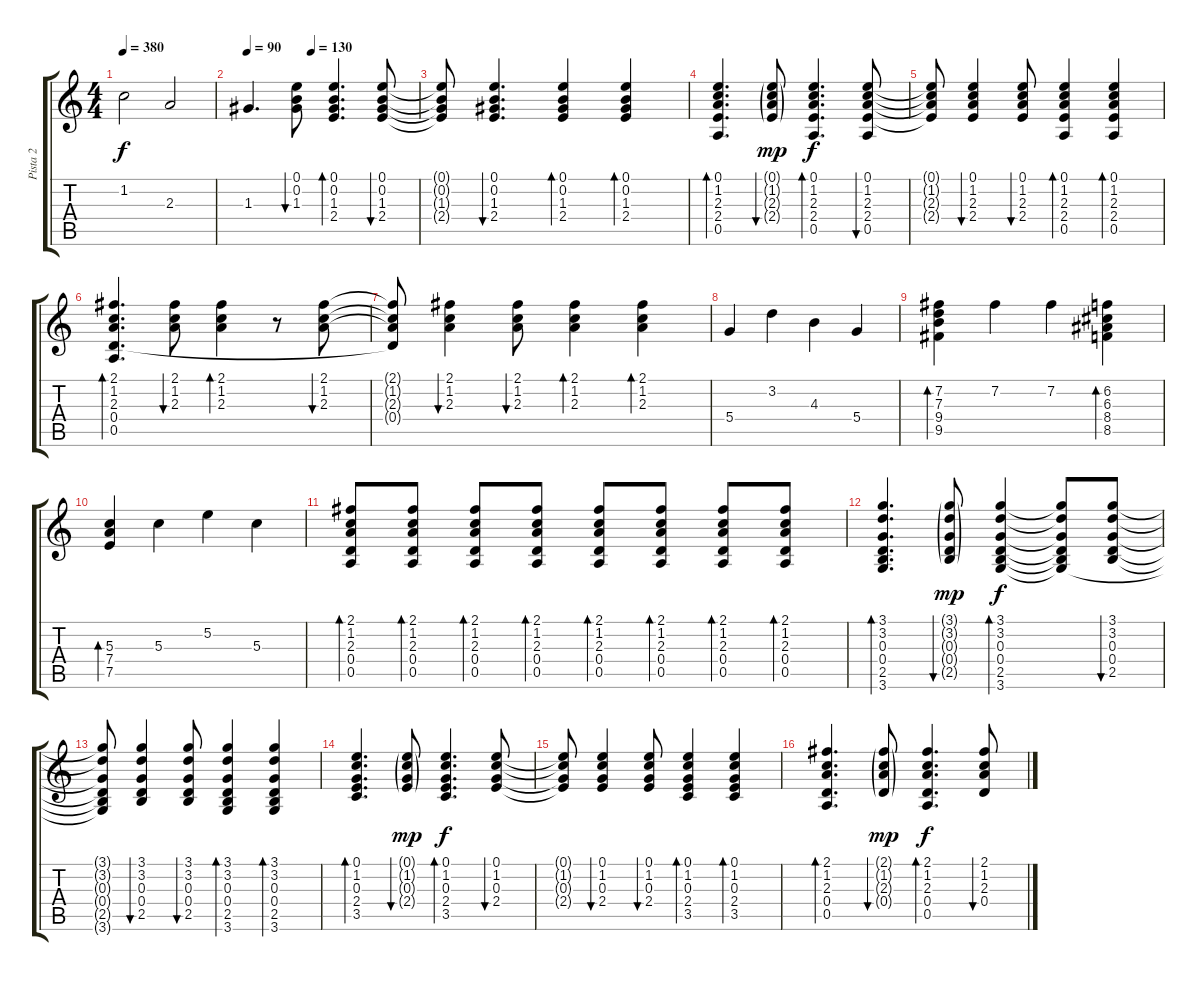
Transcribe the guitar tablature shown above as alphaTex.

\track ("Pista 2" "Pista 2") {instrument acousticguitarsteel}
\staff {score tabs}
\tuning (E4 B3 G3 D3 A2 E2) {hide}
\ts (4 4)
\tempo 380
\clef g2
\ks c
1.2.2{dy f} 2.3.2 |
\tempo 90
\tempo (130 0.375)
1.3.4{d} (0.1 0.2 1.3).8{bu 30} (0.1 0.2 1.3 2.4).4{d bd 30} (0.1 0.2 1.3 2.4).8{bu 30} |
(0.1{t} 0.2{t} 1.3{t} 2.4{t}).8 (0.1 0.2 1.3 2.4).4{d bu 30} (0.1 0.2 1.3 2.4).4{bd 30} (0.1 0.2 1.3 2.4).4{bd 30} |
(0.1 1.2 2.3 2.4 0.5).4{d bd 30} (0.1{g} 1.2{g} 2.3{g} 2.4{g}).8{bu 30 dy mp} (0.1 1.2 2.3 2.4 0.5).4{d bd 30 dy f} (0.1 1.2 2.3 2.4 0.5).8{bu 30} |
(0.1{t} 1.2{t} 2.3{t} 2.4{t}).8 (0.1 1.2 2.3 2.4).4{bu 30} (0.1 1.2 2.3 2.4).8{bu 30} (0.1 1.2 2.3 2.4 0.5).4{bd 30} (0.1 1.2 2.3 2.4 0.5).4{bd 30} |
(2.1 1.2 2.3 0.4 0.5).4{d bd 30} (2.1 1.2 2.3).8{bu 30} (2.1 1.2 2.3).4{bd 30} r.8 (2.1 1.2 2.3).8{bu 30} |
(2.1{t} 1.2{t} 2.3{t} 0.4{t}).8 (2.1 1.2 2.3).4{bu 30} (2.1 1.2 2.3).8{bu 30} (2.1 1.2 2.3).4{bd 30} (2.1 1.2 2.3).4{bd 30} |
5.4.4 3.2.4 4.3.4 5.4.4 |
(7.2 7.3 9.4 9.5).4{bd 120} 7.2.4 7.2.4 (6.2 6.3 8.4 8.5).4{bd 120} |
(5.3 7.4 7.5).4{bd 240} 5.3.4 5.2.4 5.3.4 |
(2.1 1.2 2.3 0.4 0.5).8{bd 30} (2.1 1.2 2.3 0.4 0.5).8{bd 30} (2.1 1.2 2.3 0.4 0.5).8{bd 30} (2.1 1.2 2.3 0.4 0.5).8{bd 30} (2.1 1.2 2.3 0.4 0.5).8{bd 30} (2.1 1.2 2.3 0.4 0.5).8{bd 30} (2.1 1.2 2.3 0.4 0.5).8{bd 30} (2.1 1.2 2.3 0.4 0.5).8{bd 30} |
(3.1 3.2 0.3 0.4 2.5 3.6).4{d bd 30} (3.1{g} 3.2{g} 0.3{g} 0.4{g} 2.5{g}).8{bu 30 dy mp} (3.1 3.2 0.3 0.4 2.5 3.6).4{bd 30 dy f} (3.1{t} 3.2{t} 0.3{t} 0.4{t} 2.5{t} 3.6{t}).8 (3.1 3.2 0.3 0.4 2.5).8{bu 30} |
(3.1{t} 3.2{t} 0.3{t} 0.4{t} 2.5{t} 3.6{t}).8 (3.1 3.2 0.3 0.4 2.5).4{bu 30} (3.1 3.2 0.3 0.4 2.5).8{bu 30} (3.1 3.2 0.3 0.4 2.5 3.6).4{bd 30} (3.1 3.2 0.3 0.4 2.5 3.6).4{bd 30} |
(0.1 1.2 0.3 2.4 3.5).4{d bd 30} (0.1{g} 1.2{g} 0.3{g} 2.4{g}).8{bu 30 dy mp} (0.1 1.2 0.3 2.4 3.5).4{d bd 30 dy f} (0.1 1.2 0.3 2.4).8{bu 30} |
(0.1{t} 1.2{t} 0.3{t} 2.4{t}).8 (0.1 1.2 0.3 2.4).4{bu 30} (0.1 1.2 0.3 2.4).8{bu 30} (0.1 1.2 0.3 2.4 3.5).4{bd 30} (0.1 1.2 0.3 2.4 3.5).4{bd 30} |
(2.1 1.2 2.3 0.4 0.5).4{d bd 30} (2.1{g} 1.2{g} 2.3{g} 0.4{g}).8{bu 30 dy mp} (2.1 1.2 2.3 0.4 0.5).4{d bd 30 dy f} (2.1 1.2 2.3 0.4).8{bu 30}
